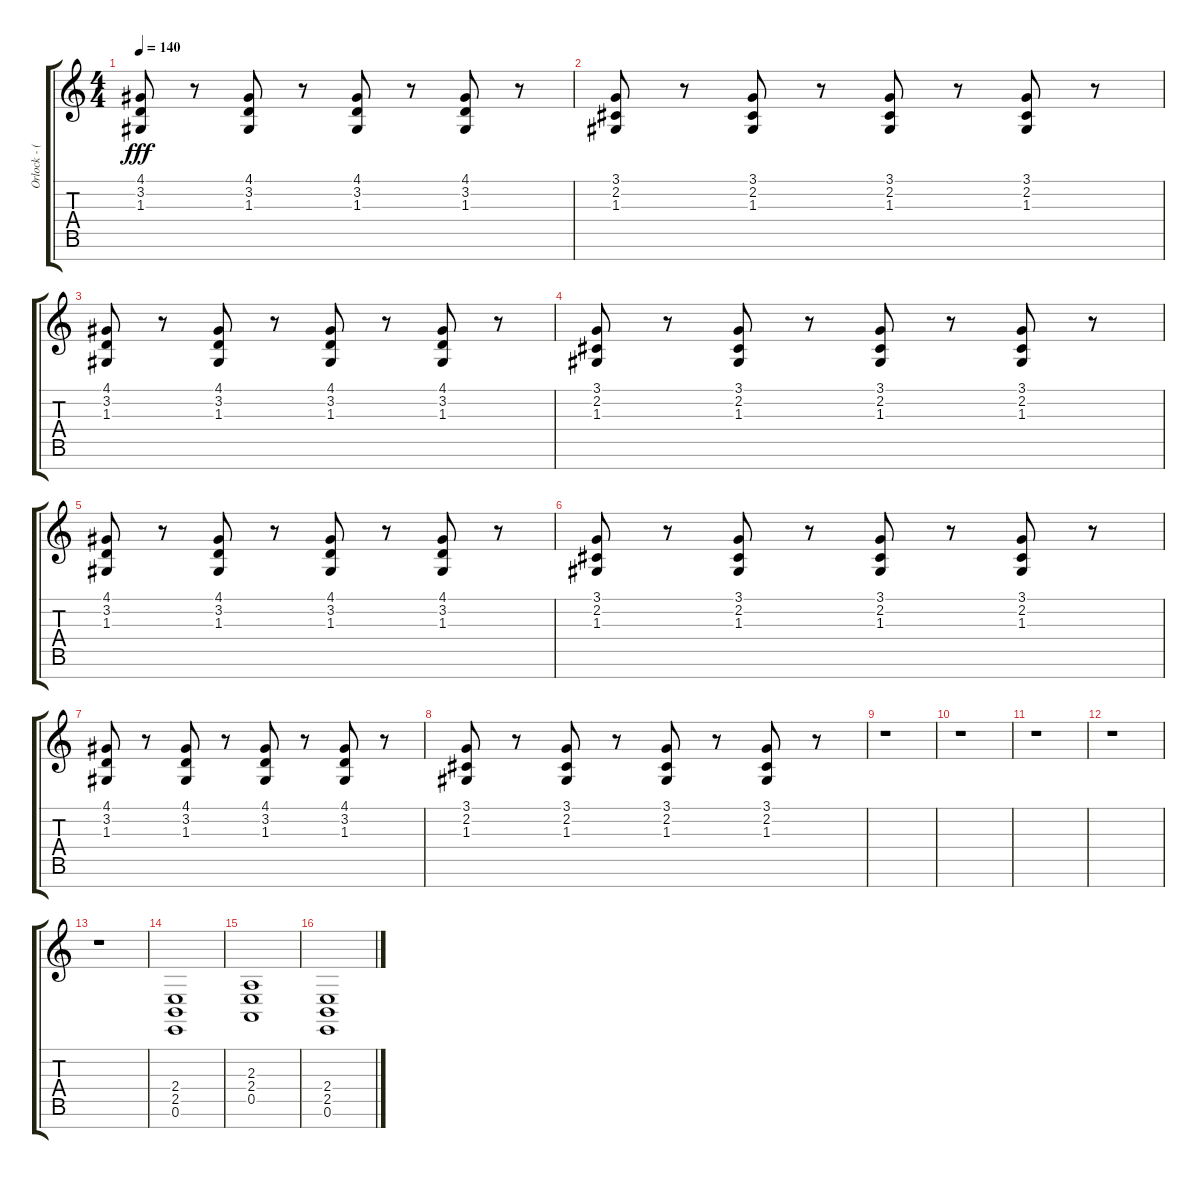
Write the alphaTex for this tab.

\track ("Orlock - (Additional Choir Overdub)" "Orlock - (") {instrument pad4choir}
\staff {score tabs}
\tuning (E4 B3 G3 D3 A2 E2 B1) {hide}
\ts (4 4)
\tempo 140
\clef g2
\ks c
(4.1 3.2 1.3).8{dy fff} r.8 (4.1 3.2 1.3).8 r.8 (4.1 3.2 1.3).8 r.8 (4.1 3.2 1.3).8 r.8 |
(3.1 2.2 1.3).8 r.8 (3.1 2.2 1.3).8 r.8 (3.1 2.2 1.3).8 r.8 (3.1 2.2 1.3).8 r.8 |
(4.1 3.2 1.3).8 r.8 (4.1 3.2 1.3).8 r.8 (4.1 3.2 1.3).8 r.8 (4.1 3.2 1.3).8 r.8 |
(3.1 2.2 1.3).8 r.8 (3.1 2.2 1.3).8 r.8 (3.1 2.2 1.3).8 r.8 (3.1 2.2 1.3).8 r.8 |
(4.1 3.2 1.3).8 r.8 (4.1 3.2 1.3).8 r.8 (4.1 3.2 1.3).8 r.8 (4.1 3.2 1.3).8 r.8 |
(3.1 2.2 1.3).8 r.8 (3.1 2.2 1.3).8 r.8 (3.1 2.2 1.3).8 r.8 (3.1 2.2 1.3).8 r.8 |
(4.1 3.2 1.3).8 r.8 (4.1 3.2 1.3).8 r.8 (4.1 3.2 1.3).8 r.8 (4.1 3.2 1.3).8 r.8 |
(3.1 2.2 1.3).8 r.8 (3.1 2.2 1.3).8 r.8 (3.1 2.2 1.3).8 r.8 (3.1 2.2 1.3).8 r.8 |
r.1 |
r.1 |
r.1 |
r.1 |
r.1 |
(2.4 2.5 0.6).1 |
(2.3 2.4 0.5).1 |
(2.4 2.5 0.6).1
